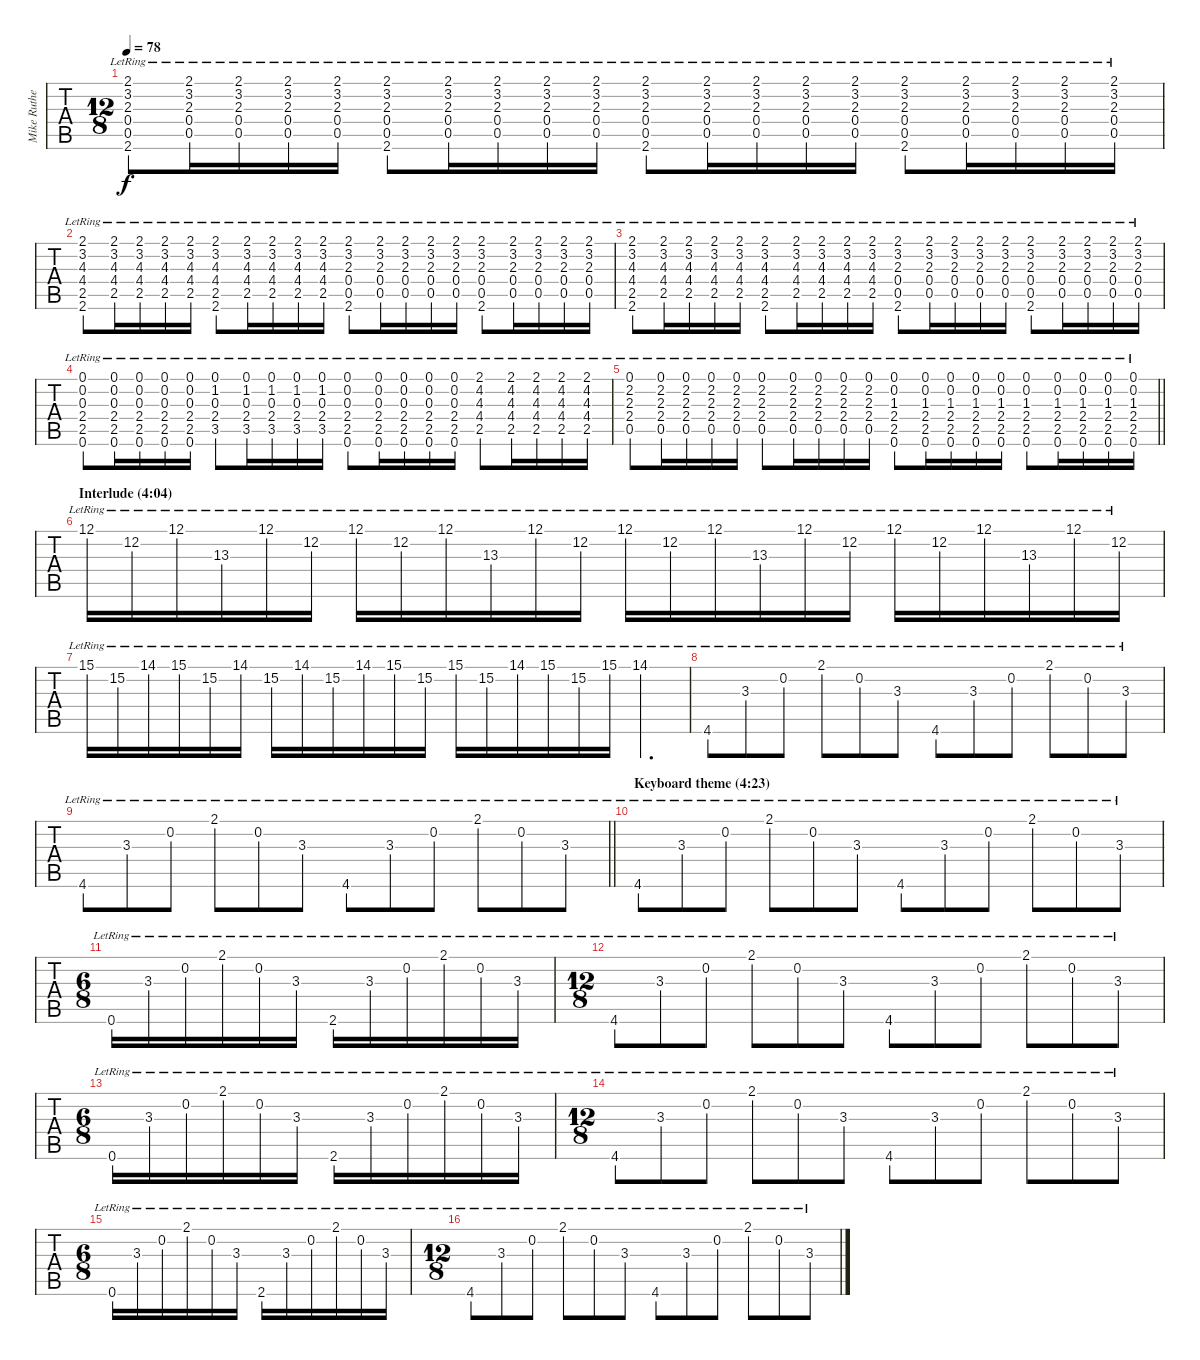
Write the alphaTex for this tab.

\track ("Mike Rutherford (12-string guitar 2)" "Mike Ruthe") {instrument acousticguitarsteel}
\staff {tabs}
\tuning (E4 B3 G3 D3 A2 E2) {hide}
\ts (12 8)
\tempo 78
\clef g2
\ks c
(2.1{lr} 3.2{lr} 2.3{lr} 0.4{lr} 0.5{lr} 2.6).8{dy f} (2.1{lr} 3.2{lr} 2.3{lr} 0.4{lr} 0.5{lr}).16 (2.1{lr} 3.2{lr} 2.3{lr} 0.4{lr} 0.5{lr}).16 (2.1{lr} 3.2{lr} 2.3{lr} 0.4{lr} 0.5{lr}).16 (2.1{lr} 3.2{lr} 2.3{lr} 0.4{lr} 0.5{lr}).16 (2.1{lr} 3.2{lr} 2.3{lr} 0.4{lr} 0.5{lr} 2.6).8 (2.1{lr} 3.2{lr} 2.3{lr} 0.4{lr} 0.5{lr}).16 (2.1{lr} 3.2{lr} 2.3{lr} 0.4{lr} 0.5{lr}).16 (2.1{lr} 3.2{lr} 2.3{lr} 0.4{lr} 0.5{lr}).16 (2.1{lr} 3.2{lr} 2.3{lr} 0.4{lr} 0.5{lr}).16 (2.1{lr} 3.2{lr} 2.3{lr} 0.4{lr} 0.5{lr} 2.6).8 (2.1{lr} 3.2{lr} 2.3{lr} 0.4{lr} 0.5{lr}).16 (2.1{lr} 3.2{lr} 2.3{lr} 0.4{lr} 0.5{lr}).16 (2.1{lr} 3.2{lr} 2.3{lr} 0.4{lr} 0.5{lr}).16 (2.1{lr} 3.2{lr} 2.3{lr} 0.4{lr} 0.5{lr}).16 (2.1{lr} 3.2{lr} 2.3{lr} 0.4{lr} 0.5{lr} 2.6).8 (2.1{lr} 3.2{lr} 2.3{lr} 0.4{lr} 0.5{lr}).16 (2.1{lr} 3.2{lr} 2.3{lr} 0.4{lr} 0.5{lr}).16 (2.1{lr} 3.2{lr} 2.3{lr} 0.4{lr} 0.5{lr}).16 (2.1{lr} 3.2{lr} 2.3{lr} 0.4{lr} 0.5{lr}).16 |
(2.1{lr} 3.2{lr} 4.3{lr} 4.4{lr} 2.5{lr} 2.6).8 (2.1{lr} 3.2{lr} 4.3{lr} 4.4{lr} 2.5{lr}).16 (2.1{lr} 3.2{lr} 4.3{lr} 4.4{lr} 2.5{lr}).16 (2.1{lr} 3.2{lr} 4.3{lr} 4.4{lr} 2.5{lr}).16 (2.1{lr} 3.2{lr} 4.3{lr} 4.4{lr} 2.5{lr}).16 (2.1{lr} 3.2{lr} 4.3{lr} 4.4{lr} 2.5{lr} 2.6).8 (2.1{lr} 3.2{lr} 4.3{lr} 4.4{lr} 2.5{lr}).16 (2.1{lr} 3.2{lr} 4.3{lr} 4.4{lr} 2.5{lr}).16 (2.1{lr} 3.2{lr} 4.3{lr} 4.4{lr} 2.5{lr}).16 (2.1{lr} 3.2{lr} 4.3{lr} 4.4{lr} 2.5{lr}).16 (2.1{lr} 3.2{lr} 2.3{lr} 0.4{lr} 0.5{lr} 2.6{lr}).8 (2.1{lr} 3.2{lr} 2.3{lr} 0.4{lr} 0.5{lr}).16 (2.1{lr} 3.2{lr} 2.3{lr} 0.4{lr} 0.5{lr}).16 (2.1{lr} 3.2{lr} 2.3{lr} 0.4{lr} 0.5{lr}).16 (2.1{lr} 3.2{lr} 2.3{lr} 0.4{lr} 0.5{lr}).16 (2.1{lr} 3.2{lr} 2.3{lr} 0.4{lr} 0.5{lr} 2.6{lr}).8 (2.1{lr} 3.2{lr} 2.3{lr} 0.4{lr} 0.5{lr}).16 (2.1{lr} 3.2{lr} 2.3{lr} 0.4{lr} 0.5{lr}).16 (2.1{lr} 3.2{lr} 2.3{lr} 0.4{lr} 0.5{lr}).16 (2.1{lr} 3.2{lr} 2.3{lr} 0.4{lr} 0.5{lr}).16 |
(2.1{lr} 3.2{lr} 4.3{lr} 4.4{lr} 2.5{lr} 2.6).8 (2.1{lr} 3.2{lr} 4.3{lr} 4.4{lr} 2.5{lr}).16 (2.1{lr} 3.2{lr} 4.3{lr} 4.4{lr} 2.5{lr}).16 (2.1{lr} 3.2{lr} 4.3{lr} 4.4{lr} 2.5{lr}).16 (2.1{lr} 3.2{lr} 4.3{lr} 4.4{lr} 2.5{lr}).16 (2.1{lr} 3.2{lr} 4.3{lr} 4.4{lr} 2.5{lr} 2.6).8 (2.1{lr} 3.2{lr} 4.3{lr} 4.4{lr} 2.5{lr}).16 (2.1{lr} 3.2{lr} 4.3{lr} 4.4{lr} 2.5{lr}).16 (2.1{lr} 3.2{lr} 4.3{lr} 4.4{lr} 2.5{lr}).16 (2.1{lr} 3.2{lr} 4.3{lr} 4.4{lr} 2.5{lr}).16 (2.1{lr} 3.2{lr} 2.3{lr} 0.4{lr} 0.5{lr} 2.6{lr}).8 (2.1{lr} 3.2{lr} 2.3{lr} 0.4{lr} 0.5{lr}).16 (2.1{lr} 3.2{lr} 2.3{lr} 0.4{lr} 0.5{lr}).16 (2.1{lr} 3.2{lr} 2.3{lr} 0.4{lr} 0.5{lr}).16 (2.1{lr} 3.2{lr} 2.3{lr} 0.4{lr} 0.5{lr}).16 (2.1{lr} 3.2{lr} 2.3{lr} 0.4{lr} 0.5{lr} 2.6{lr}).8 (2.1{lr} 3.2{lr} 2.3{lr} 0.4{lr} 0.5{lr}).16 (2.1{lr} 3.2{lr} 2.3{lr} 0.4{lr} 0.5{lr}).16 (2.1{lr} 3.2{lr} 2.3{lr} 0.4{lr} 0.5{lr}).16 (2.1{lr} 3.2{lr} 2.3{lr} 0.4{lr} 0.5{lr}).16 |
(0.1{lr} 0.2{lr} 0.3{lr} 2.4{lr} 2.5{lr} 0.6{lr}).8 (0.1{lr} 0.2{lr} 0.3{lr} 2.4{lr} 2.5{lr} 0.6{lr}).16 (0.1{lr} 0.2{lr} 0.3{lr} 2.4{lr} 2.5{lr} 0.6{lr}).16 (0.1{lr} 0.2{lr} 0.3{lr} 2.4{lr} 2.5{lr} 0.6{lr}).16 (0.1{lr} 0.2{lr} 0.3{lr} 2.4{lr} 2.5{lr} 0.6{lr}).16 (0.1{lr} 1.2{lr} 0.3{lr} 2.4{lr} 3.5{lr}).8 (0.1{lr} 1.2{lr} 0.3{lr} 2.4{lr} 3.5{lr}).16 (0.1{lr} 1.2{lr} 0.3{lr} 2.4{lr} 3.5{lr}).16 (0.1{lr} 1.2{lr} 0.3{lr} 2.4{lr} 3.5{lr}).16 (0.1{lr} 1.2{lr} 0.3{lr} 2.4{lr} 3.5{lr}).16 (0.1{lr} 0.2{lr} 0.3{lr} 2.4{lr} 2.5{lr} 0.6{lr}).8 (0.1{lr} 0.2{lr} 0.3{lr} 2.4{lr} 2.5{lr} 0.6{lr}).16 (0.1{lr} 0.2{lr} 0.3{lr} 2.4{lr} 2.5{lr} 0.6{lr}).16 (0.1{lr} 0.2{lr} 0.3{lr} 2.4{lr} 2.5{lr} 0.6{lr}).16 (0.1{lr} 0.2{lr} 0.3{lr} 2.4{lr} 2.5{lr} 0.6{lr}).16 (2.1{lr} 4.2{lr} 4.3{lr} 4.4{lr} 2.5{lr}).8 (2.1{lr} 4.2{lr} 4.3{lr} 4.4{lr} 2.5{lr}).16 (2.1{lr} 4.2{lr} 4.3{lr} 4.4{lr} 2.5{lr}).16 (2.1{lr} 4.2{lr} 4.3{lr} 4.4{lr} 2.5{lr}).16 (2.1{lr} 4.2{lr} 4.3{lr} 4.4{lr} 2.5{lr}).16 |
\barLineRight lightlight
(0.1{lr} 2.2{lr} 2.3{lr} 2.4{lr} 0.5{lr}).8 (0.1{lr} 2.2{lr} 2.3{lr} 2.4{lr} 0.5{lr}).16 (0.1{lr} 2.2{lr} 2.3{lr} 2.4{lr} 0.5{lr}).16 (0.1{lr} 2.2{lr} 2.3{lr} 2.4{lr} 0.5{lr}).16 (0.1{lr} 2.2{lr} 2.3{lr} 2.4{lr} 0.5{lr}).16 (0.1{lr} 2.2{lr} 2.3{lr} 2.4{lr} 0.5{lr}).8 (0.1{lr} 2.2{lr} 2.3{lr} 2.4{lr} 0.5{lr}).16 (0.1{lr} 2.2{lr} 2.3{lr} 2.4{lr} 0.5{lr}).16 (0.1{lr} 2.2{lr} 2.3{lr} 2.4{lr} 0.5{lr}).16 (0.1{lr} 2.2{lr} 2.3{lr} 2.4{lr} 0.5{lr}).16 (0.1{lr} 0.2{lr} 1.3{lr} 2.4{lr} 2.5{lr} 0.6{lr}).8 (0.1{lr} 0.2{lr} 1.3{lr} 2.4{lr} 2.5{lr} 0.6{lr}).16 (0.1{lr} 0.2{lr} 1.3{lr} 2.4{lr} 2.5{lr} 0.6{lr}).16 (0.1{lr} 0.2{lr} 1.3{lr} 2.4{lr} 2.5{lr} 0.6{lr}).16 (0.1{lr} 0.2{lr} 1.3{lr} 2.4{lr} 2.5{lr} 0.6{lr}).16 (0.1{lr} 0.2{lr} 1.3{lr} 2.4{lr} 2.5{lr} 0.6{lr}).8 (0.1{lr} 0.2{lr} 1.3{lr} 2.4{lr} 2.5{lr} 0.6{lr}).16 (0.1{lr} 0.2{lr} 1.3{lr} 2.4{lr} 2.5{lr} 0.6{lr}).16 (0.1{lr} 0.2{lr} 1.3{lr} 2.4{lr} 2.5{lr} 0.6{lr}).16 (0.1{lr} 0.2{lr} 1.3{lr} 2.4{lr} 2.5{lr} 0.6{lr}).16 |
\section ("" "Interlude (4:04)")
12.1{lr}.16 12.2{lr}.16 12.1{lr}.16 13.3{lr}.16 12.1{lr}.16 12.2{lr}.16 12.1{lr}.16 12.2{lr}.16 12.1{lr}.16 13.3{lr}.16 12.1{lr}.16 12.2{lr}.16 12.1{lr}.16 12.2{lr}.16 12.1{lr}.16 13.3{lr}.16 12.1{lr}.16 12.2{lr}.16 12.1{lr}.16 12.2{lr}.16 12.1{lr}.16 13.3{lr}.16 12.1{lr}.16 12.2{lr}.16 |
15.1{lr}.16 15.2{lr}.16 14.1{lr}.16 15.1{lr}.16 15.2{lr}.16 14.1{lr}.16 15.2{lr}.16 14.1{lr}.16 15.2{lr}.16 14.1{lr}.16 15.1{lr}.16 15.2{lr}.16 15.1{lr}.16 15.2{lr}.16 14.1{lr}.16 15.1{lr}.16 15.2{lr}.16 15.1{lr}.16 14.1{lr}.4{d} |
4.6{lr}.8 3.3{lr}.8 0.2{lr}.8 2.1{lr}.8 0.2{lr}.8 3.3{lr}.8 4.6{lr}.8 3.3{lr}.8 0.2{lr}.8 2.1{lr}.8 0.2{lr}.8 3.3{lr}.8 |
\barLineRight lightlight
4.6{lr}.8 3.3{lr}.8 0.2{lr}.8 2.1{lr}.8 0.2{lr}.8 3.3{lr}.8 4.6{lr}.8 3.3{lr}.8 0.2{lr}.8 2.1{lr}.8 0.2{lr}.8 3.3{lr}.8 |
\section ("" "Keyboard theme (4:23)")
4.6{lr}.8 3.3{lr}.8 0.2{lr}.8 2.1{lr}.8 0.2{lr}.8 3.3{lr}.8 4.6{lr}.8 3.3{lr}.8 0.2{lr}.8 2.1{lr}.8 0.2{lr}.8 3.3{lr}.8 |
\ts (6 8)
0.6{lr}.16 3.3{lr}.16 0.2{lr}.16 2.1{lr}.16 0.2{lr}.16 3.3{lr}.16 2.6{lr}.16 3.3{lr}.16 0.2{lr}.16 2.1{lr}.16 0.2{lr}.16 3.3{lr}.16 |
\ts (12 8)
4.6{lr}.8 3.3{lr}.8 0.2{lr}.8 2.1{lr}.8 0.2{lr}.8 3.3{lr}.8 4.6{lr}.8 3.3{lr}.8 0.2{lr}.8 2.1{lr}.8 0.2{lr}.8 3.3{lr}.8 |
\ts (6 8)
0.6{lr}.16 3.3{lr}.16 0.2{lr}.16 2.1{lr}.16 0.2{lr}.16 3.3{lr}.16 2.6{lr}.16 3.3{lr}.16 0.2{lr}.16 2.1{lr}.16 0.2{lr}.16 3.3{lr}.16 |
\ts (12 8)
4.6{lr}.8 3.3{lr}.8 0.2{lr}.8 2.1{lr}.8 0.2{lr}.8 3.3{lr}.8 4.6{lr}.8 3.3{lr}.8 0.2{lr}.8 2.1{lr}.8 0.2{lr}.8 3.3{lr}.8 |
\ts (6 8)
0.6{lr}.16 3.3{lr}.16 0.2{lr}.16 2.1{lr}.16 0.2{lr}.16 3.3{lr}.16 2.6{lr}.16 3.3{lr}.16 0.2{lr}.16 2.1{lr}.16 0.2{lr}.16 3.3{lr}.16 |
\ts (12 8)
4.6{lr}.8 3.3{lr}.8 0.2{lr}.8 2.1{lr}.8 0.2{lr}.8 3.3{lr}.8 4.6{lr}.8 3.3{lr}.8 0.2{lr}.8 2.1{lr}.8 0.2{lr}.8 3.3{lr}.8
